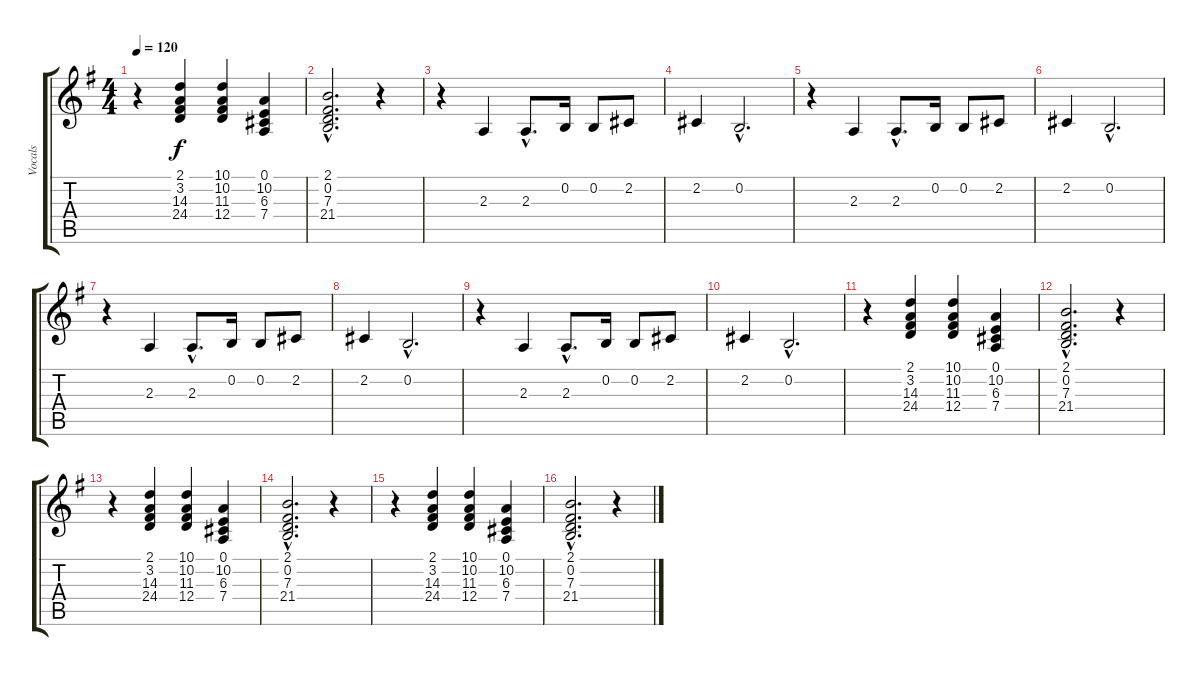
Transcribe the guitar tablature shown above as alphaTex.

\track ("Vocals" "Vocals") {instrument clarinet}
\staff {score tabs}
\tuning (E4 B3 G3 D3 A2 E2) {hide}
\ts (4 4)
\tempo 120
\clef g2
\ks g
r.4{dy f} (2.1 3.2 14.3 24.4).4 (10.1 10.2 11.3 12.4).4 (0.1 10.2 6.3 7.4).4 |
(2.1{hac} 0.2{hac} 7.3{hac} 21.4{hac}).2{d} r.4 |
r.4 2.3.4 2.3{hac}.8{d} 0.2.16 0.2.8 2.2.8 |
2.2.4 0.2{hac}.2{d} |
r.4 2.3.4 2.3{hac}.8{d} 0.2.16 0.2.8 2.2.8 |
2.2.4 0.2{hac}.2{d} |
r.4 2.3.4 2.3{hac}.8{d} 0.2.16 0.2.8 2.2.8 |
2.2.4 0.2{hac}.2{d} |
r.4 2.3.4 2.3{hac}.8{d} 0.2.16 0.2.8 2.2.8 |
2.2.4 0.2{hac}.2{d} |
r.4 (2.1 3.2 14.3 24.4).4 (10.1 10.2 11.3 12.4).4 (0.1 10.2 6.3 7.4).4 |
(2.1{hac} 0.2{hac} 7.3{hac} 21.4{hac}).2{d} r.4 |
r.4 (2.1 3.2 14.3 24.4).4 (10.1 10.2 11.3 12.4).4 (0.1 10.2 6.3 7.4).4 |
(2.1{hac} 0.2{hac} 7.3{hac} 21.4{hac}).2{d} r.4 |
r.4 (2.1 3.2 14.3 24.4).4 (10.1 10.2 11.3 12.4).4 (0.1 10.2 6.3 7.4).4 |
(2.1{hac} 0.2{hac} 7.3{hac} 21.4{hac}).2{d} r.4
